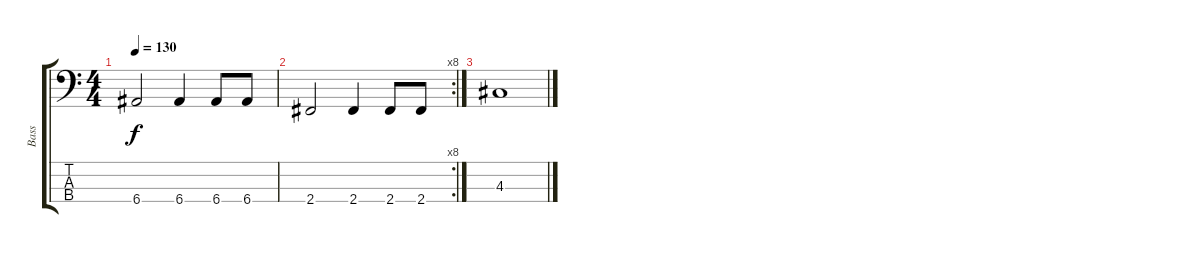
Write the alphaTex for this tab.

\track ("Bass" "Bass") {instrument electricbassfinger}
\staff {score tabs}
\tuning (G2 D2 A1 E1) {hide}
\ts (4 4)
\tempo 130
\clef f4
\ks c
6.4.2{dy f} 6.4.4 6.4.8 6.4.8 |
\rc 8
2.4.2 2.4.4 2.4.8 2.4.8 |
4.3.1
